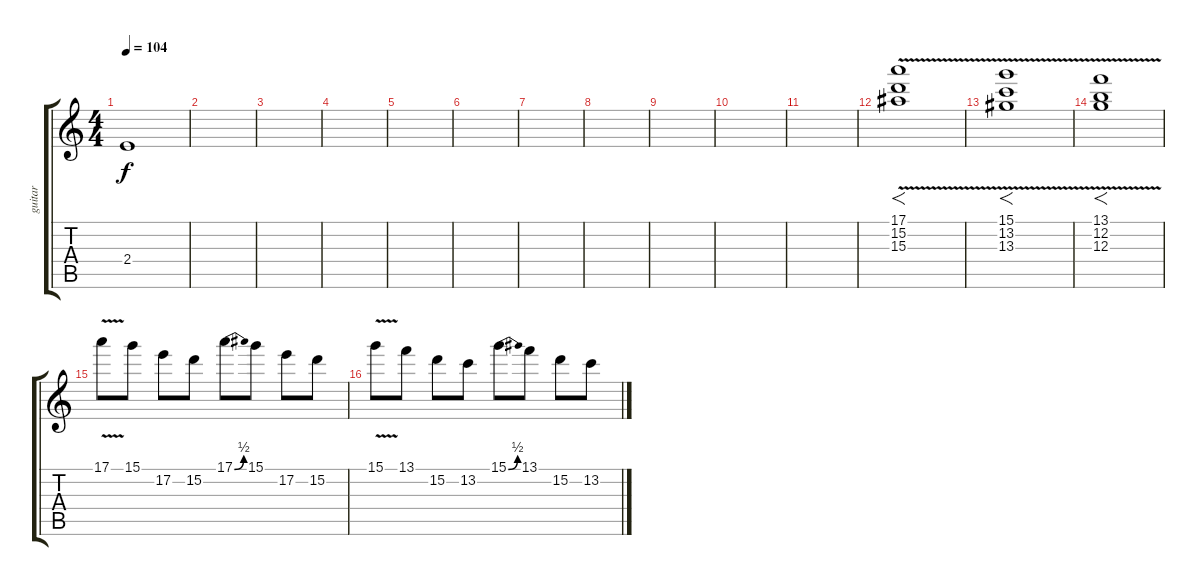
\track ("guitar" "guitar") {instrument acousticguitarsteel}
\staff {score tabs}
\tuning (E4 B3 G3 D3 A2 E2) {hide}
\ts (4 4)
\tempo 104
\clef g2
\ks c
2.4{t}.1{dy f} |
|
|
|
|
|
|
|
|
|
|
(17.1{v} 15.2 15.3).1{f} |
(15.1{v} 13.2 13.3).1{f} |
(13.1 12.2 12.3{v}).1{f} |
17.1{v}.8 15.1.8 17.2.8 15.2.8 17.1{be (bend 0 0 60 2)}.8 15.1.8 17.2.8 15.2.8 |
15.1{v}.8 13.1.8 15.2.8 13.2.8 15.1{be (bend 0 0 60 2)}.8 13.1.8 15.2.8 13.2.8
